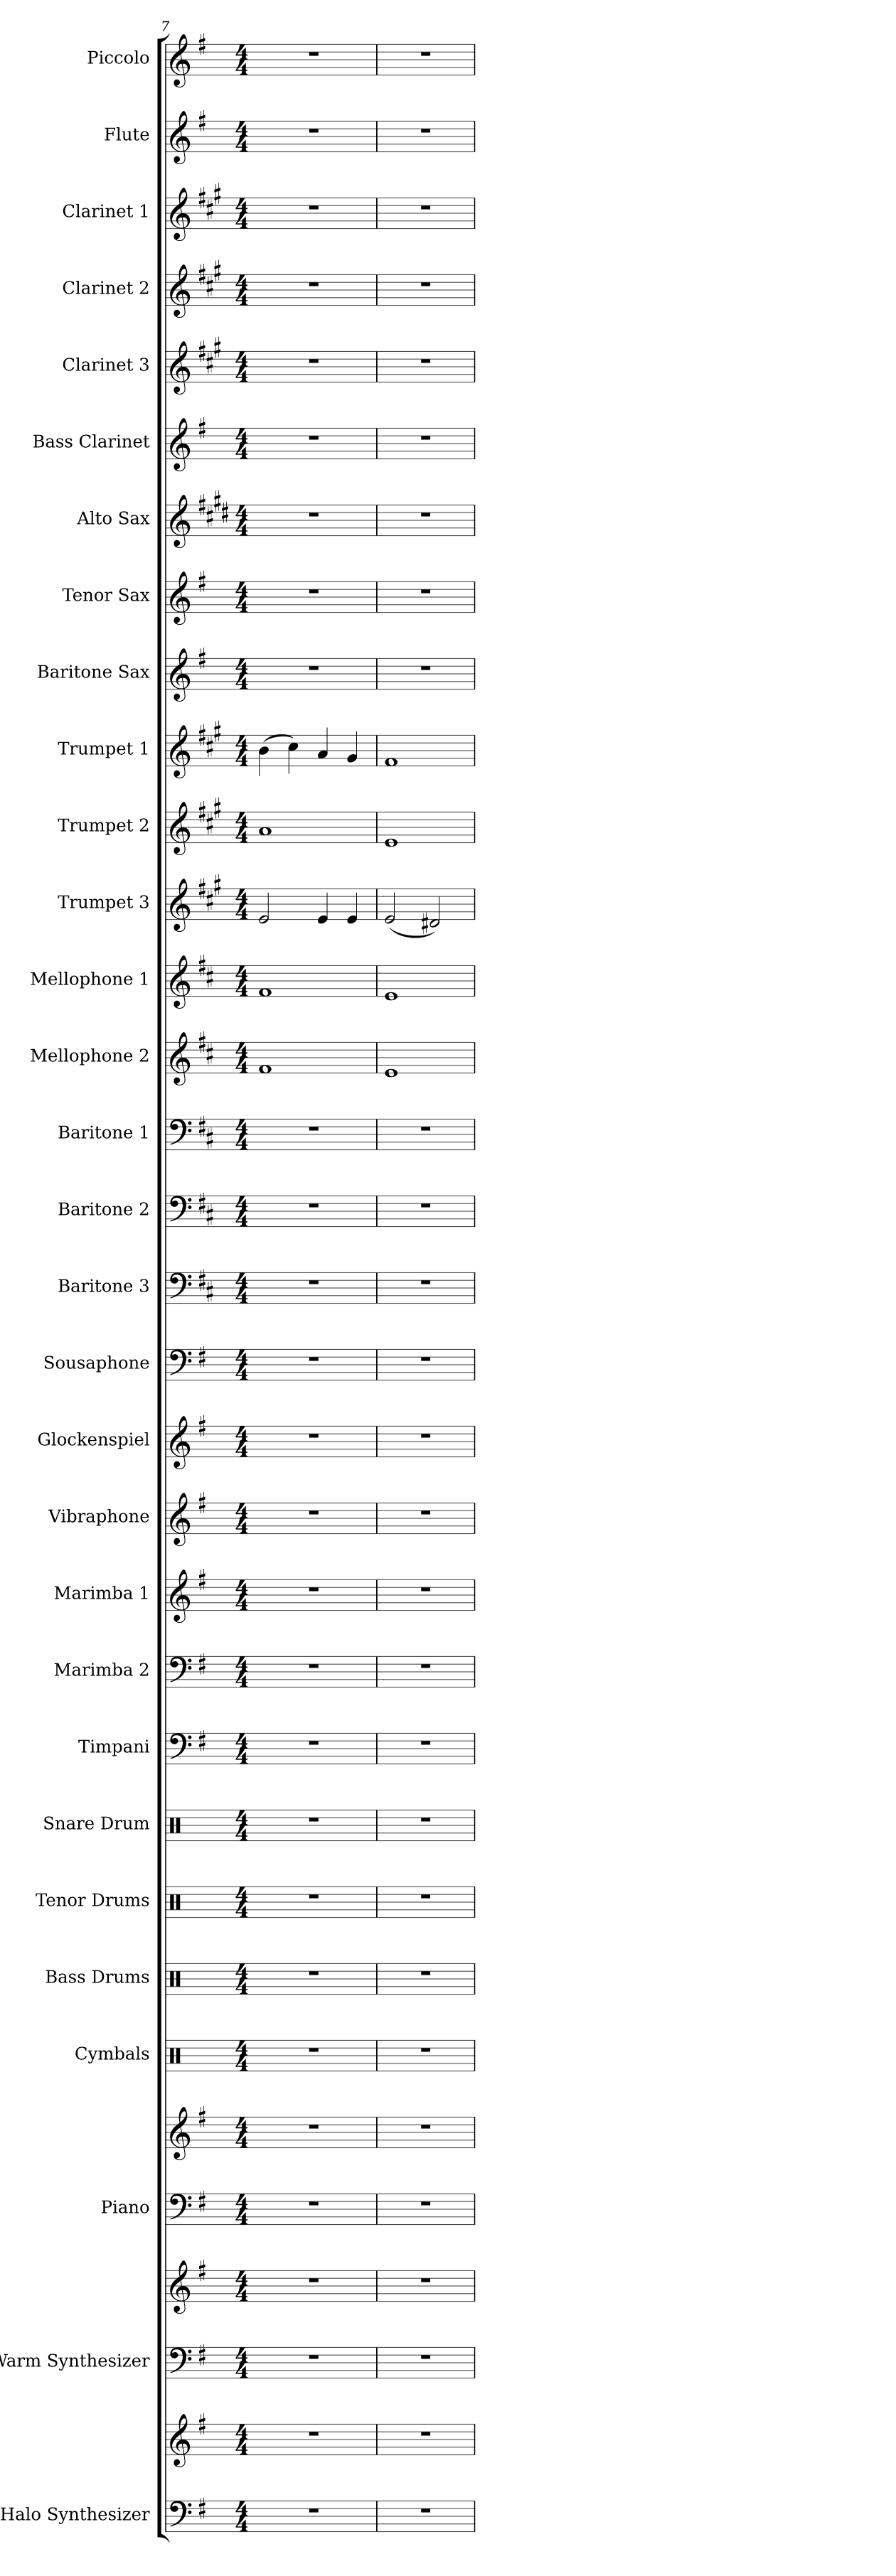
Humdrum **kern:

**kern	**kern	**kern	**kern	**kern	**kern	**kern	**kern	**kern	**kern	**kern	**kern	**kern	**kern	**kern	**kern	**kern	**kern	**kern	**kern	**kern	**kern	**kern	**kern	**kern	**kern	**kern	**kern	**kern	**kern	**kern	**kern	**kern
*part30	*part30	*part29	*part29	*part28	*part28	*part27	*part26	*part25	*part24	*part23	*part22	*part21	*part20	*part19	*part18	*part17	*part16	*part15	*part14	*part13	*part12	*part11	*part10	*part9	*part8	*part7	*part6	*part5	*part4	*part3	*part2	*part1
*staff33	*staff32	*staff31	*staff30	*staff29	*staff28	*staff27	*staff26	*staff25	*staff24	*staff23	*staff22	*staff21	*staff20	*staff19	*staff18	*staff17	*staff16	*staff15	*staff14	*staff13	*staff12	*staff11	*staff10	*staff9	*staff8	*staff7	*staff6	*staff5	*staff4	*staff3	*staff2	*staff1
*I"Halo Synthesizer	*	*I"Warm Synthesizer	*	*I"Piano	*	*I"Cymbals	*I"Bass Drums	*I"Tenor Drums	*I"Snare Drum	*I"Timpani	*I"Marimba 2	*I"Marimba 1	*I"Vibraphone	*I"Glockenspiel	*I"Sousaphone	*I"Baritone 3	*I"Baritone 2	*I"Baritone 1	*I"Mellophone 2	*I"Mellophone 1	*I"Trumpet 3	*I"Trumpet 2	*I"Trumpet 1	*I"Baritone Sax	*I"Tenor Sax	*I"Alto Sax	*I"Bass Clarinet	*I"Clarinet 3	*I"Clarinet 2	*I"Clarinet 1	*I"Flute	*I"Piccolo
*I'Synth. 2	*	*I'Synth. 1	*	*I'Pno.	*	*I'Cym.	*I'B.D.	*I'T.D.	*I'S.D.	*I'Timp.	*I'Mrm. 2	*I'Mrm. 1	*I'Vib.	*I'Glk.	*	*I'Bar. 3	*I'Bar. 2	*I'Bar. 1	*I'Mph. 2	*I'Mph. 1	*I'Tpt. 3	*I'Tpt. 2	*I'Tpt. 1	*I'Bari. Sax.	*I'T. Sax.	*I'A. Sax.	*I'B. Cl.	*I'Cl. 3	*I'Cl. 2	*I'Cl. 1	*I'Fl.	*I'Picc.
*clefF4	*clefG2	*clefF4	*clefG2	*clefF4	*clefG2	*clefX	*clefX	*clefX	*clefX	*clefF4	*clefF4	*clefG2	*clefG2	*clefG2	*clefF4	*clefF4	*clefF4	*clefF4	*clefG2	*clefG2	*clefG2	*clefG2	*clefG2	*clefG2	*clefG2	*clefG2	*clefG2	*clefG2	*clefG2	*clefG2	*clefG2	*clefG2
*	*	*	*	*	*	*	*	*	*	*	*	*	*	*ITrd-14c-24	*	*ITrd4c7	*ITrd4c7	*ITrd4c7	*ITrd4c7	*ITrd4c7	*ITrd1c2	*ITrd1c2	*ITrd1c2	*ITrd12c21	*ITrd8c14	*ITrd5c9	*ITrd8c14	*ITrd1c2	*ITrd1c2	*ITrd1c2	*	*ITrd-7c-12
*k[f#]	*k[f#]	*k[f#]	*k[f#]	*k[f#]	*k[f#]	*k[]	*k[]	*k[]	*k[]	*k[f#]	*k[f#]	*k[f#]	*k[f#]	*k[f#]	*k[f#]	*k[f#]	*k[f#]	*k[f#]	*k[f#]	*k[f#]	*k[f#]	*k[f#]	*k[f#]	*k[f#]	*k[f#]	*k[f#]	*k[f#]	*k[f#]	*k[f#]	*k[f#]	*k[f#]	*k[f#]
*M4/4	*M4/4	*M4/4	*M4/4	*M4/4	*M4/4	*M4/4	*M4/4	*M4/4	*M4/4	*M4/4	*M4/4	*M4/4	*M4/4	*M4/4	*M4/4	*M4/4	*M4/4	*M4/4	*M4/4	*M4/4	*M4/4	*M4/4	*M4/4	*M4/4	*M4/4	*M4/4	*M4/4	*M4/4	*M4/4	*M4/4	*M4/4	*M4/4
=7	=7	=7	=7	=7	=7	=7	=7	=7	=7	=7	=7	=7	=7	=7	=7	=7	=7	=7	=7	=7	=7	=7	=7	=7	=7	=7	=7	=7	=7	=7	=7	=7
1r	1r	1r	1r	1r	1r	1r	1r	1r	1r	1r	1r	1r	1r	1r	1r	1r	1r	1r	1B	1B	2d/	1g	(>4a\	1r	1r	1r	1r	1r	1r	1r	1r	1r
.	.	.	.	.	.	.	.	.	.	.	.	.	.	.	.	.	.	.	.	.	.	.	4b\)	.	.	.	.	.	.	.	.	.
.	.	.	.	.	.	.	.	.	.	.	.	.	.	.	.	.	.	.	.	.	4d/	.	4g/	.	.	.	.	.	.	.	.	.
.	.	.	.	.	.	.	.	.	.	.	.	.	.	.	.	.	.	.	.	.	4d/	.	4f#/	.	.	.	.	.	.	.	.	.
=8	=8	=8	=8	=8	=8	=8	=8	=8	=8	=8	=8	=8	=8	=8	=8	=8	=8	=8	=8	=8	=8	=8	=8	=8	=8	=8	=8	=8	=8	=8	=8	=8
1r	1r	1r	1r	1r	1r	1r	1r	1r	1r	1r	1r	1r	1r	1r	1r	1r	1r	1r	1A	1A	(<2d/	1d	1e	1r	1r	1r	1r	1r	1r	1r	1r	1r
.	.	.	.	.	.	.	.	.	.	.	.	.	.	.	.	.	.	.	.	.	2c#X/)	.	.	.	.	.	.	.	.	.	.	.
=	=	=	=	=	=	=	=	=	=	=	=	=	=	=	=	=	=	=	=	=	=	=	=	=	=	=	=	=	=	=	=	=
*-	*-	*-	*-	*-	*-	*-	*-	*-	*-	*-	*-	*-	*-	*-	*-	*-	*-	*-	*-	*-	*-	*-	*-	*-	*-	*-	*-	*-	*-	*-	*-	*-
